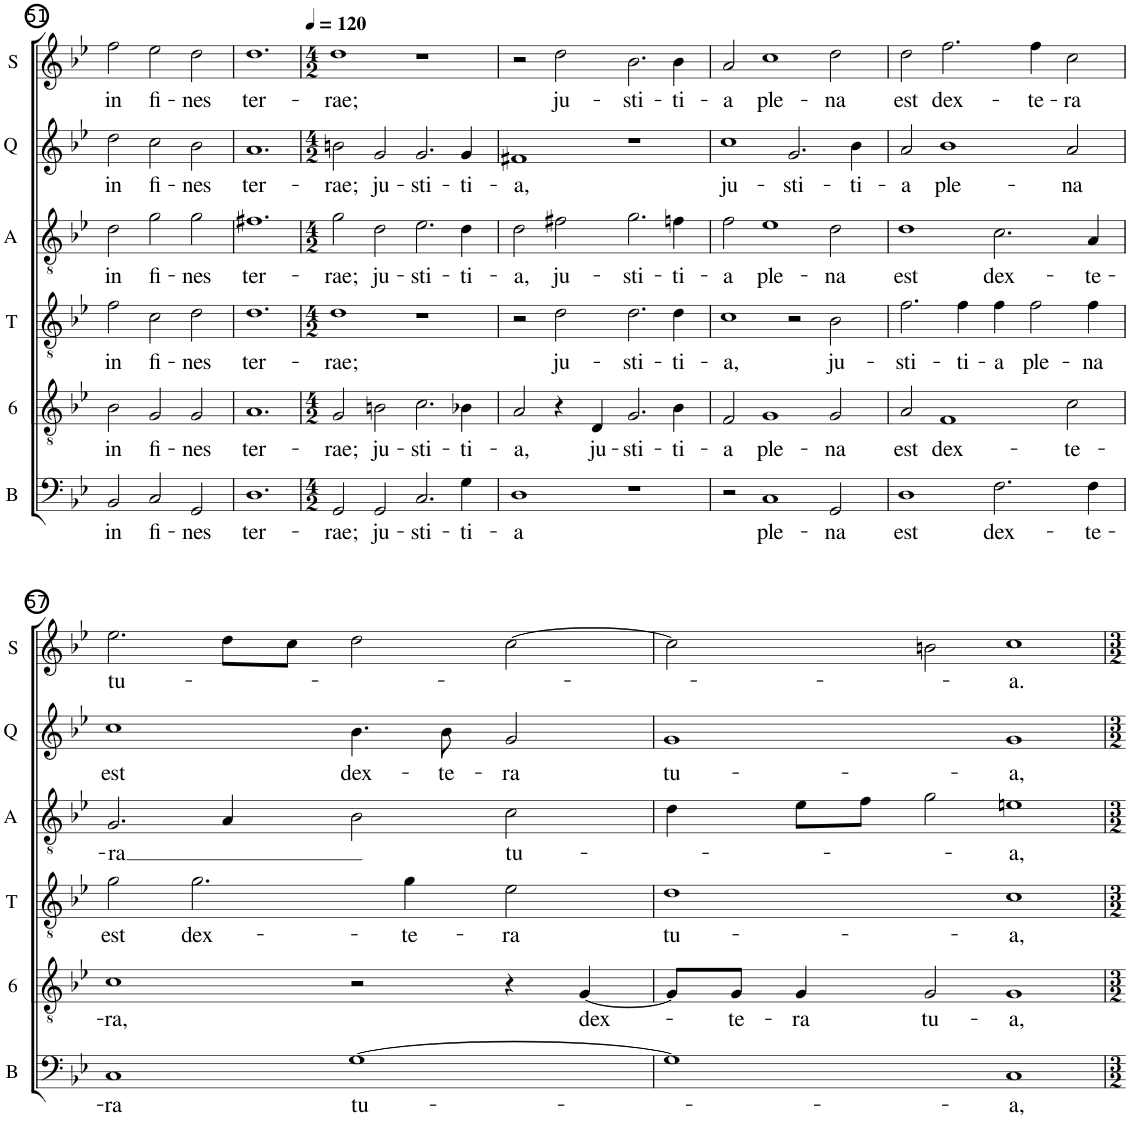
**kern	**text	**kern	**text	**kern	**text	**kern	**text	**kern	**text	**kern	**text
*part6	*part6	*part5	*part5	*part4	*part4	*part3	*part3	*part2	*part2	*part1	*part1
*staff6	*staff6	*staff5	*staff5	*staff4	*staff4	*staff3	*staff3	*staff2	*staff2	*staff1	*staff1
*I"Bass	*	*I"Sexto	*	*I"Tenor	*	*I"Alto	*	*I"Quinto	*	*I"Soprano	*
*I'B	*	*	*	*I'T	*	*I'A	*	*I'Q	*	*I'S	*
!!LO:PB:g=z
*clefF4	*	*clefGv2	*	*clefGv2	*	*clefGv2	*	*clefG2	*	*clefG2	*
*k[b-e-]	*	*k[b-e-]	*	*k[b-e-]	*	*k[b-e-]	*	*k[b-e-]	*	*k[b-e-]	*
*B-:	*	*B-:	*	*B-:	*	*B-:	*	*B-:	*	*B-:	*
*M3/2	*	*M3/2	*	*M3/2	*	*M3/2	*	*M3/2	*	*M3/2	*
=51	=51	=51	=51	=51	=51	=51	=51	=51	=51	=51	=51
!	!LO:LY:b	!	!LO:LY:b	!	!LO:LY:b	!	!LO:LY:b	!	!LO:LY:b	!	!LO:LY:b
2BB-/	in	2B-\	in	2f\	in	2d\	in	2dd\	in	2ff\	in
!	!LO:LY:b	!	!LO:LY:b	!	!LO:LY:b	!	!LO:LY:b	!	!LO:LY:b	!	!LO:LY:b
2C/	fi-	2G/	fi-	2c\	fi-	2g\	fi-	2cc\	fi-	2ee-\	fi-
!	!LO:LY:b	!	!LO:LY:b	!	!LO:LY:b	!	!LO:LY:b	!	!LO:LY:b	!	!LO:LY:b
2GG/	-nes	2G/	-nes	2d\	-nes	2g\	-nes	2b-\	-nes	2dd\	-nes
=52	=52	=52	=52	=52	=52	=52	=52	=52	=52	=52	=52
!	!LO:LY:b	!	!LO:LY:b	!	!LO:LY:b	!	!LO:LY:b	!	!LO:LY:b	!	!LO:LY:b
1.D	ter-	1.A	ter-	1.d	ter-	1.f#X	ter-	1.a	ter-	1.dd	ter-
=53	=53	=53	=53	=53	=53	=53	=53	=53	=53	=53	=53
*M4/2	*	*M4/2	*	*M4/2	*	*M4/2	*	*M4/2	*	*M4/2	*
*	*	*	*	*	*	*	*	*	*	*MM120	*
!	!LO:LY:b	!	!LO:LY:b	!	!LO:LY:b	!	!LO:LY:b	!	!LO:LY:b	!	!LO:LY:b
2GG/	-rae;	2G/	-rae;	1d	-rae;	2g\	-rae;	2bn\	-rae;	1dd	-rae;
!	!LO:LY:b	!	!LO:LY:b	!	!	!	!LO:LY:b	!	!LO:LY:b	!	!
2GG/	ju-	2Bn\	ju-	.	.	2d\	ju-	2g/	ju-	.	.
!	!LO:LY:b	!	!LO:LY:b	!	!	!	!LO:LY:b	!	!LO:LY:b	!	!
2.C/	-sti-	2.c\	-sti-	1r	.	2.e-\	-sti-	2.g/	-sti-	1r	.
!	!LO:LY:b	!	!LO:LY:b	!	!	!	!LO:LY:b	!	!LO:LY:b	!	!
4G\	-ti-	4B-X\	-ti-	.	.	4d\	-ti-	4g/	-ti-	.	.
=54	=54	=54	=54	=54	=54	=54	=54	=54	=54	=54	=54
!	!LO:LY:b	!	!LO:LY:b	!	!	!	!LO:LY:b	!	!LO:LY:b	!	!
1D	-a	2A/	-a,	2r	.	2d\	-a,	1f#X	-a,	2r	.
!	!	!	!	!	!LO:LY:b	!	!LO:LY:b	!	!	!	!LO:LY:b
.	.	4r	.	2d\	ju-	2f#X\	ju-	.	.	2dd\	ju-
!	!	!	!LO:LY:b	!	!	!	!	!	!	!	!
.	.	4D/	ju-	.	.	.	.	.	.	.	.
!	!	!	!LO:LY:b	!	!LO:LY:b	!	!LO:LY:b	!	!	!	!LO:LY:b
1r	.	2.G/	-sti-	2.d\	-sti-	2.g\	-sti-	1r	.	2.b-\	-sti-
!	!	!	!LO:LY:b	!	!LO:LY:b	!	!LO:LY:b	!	!	!	!LO:LY:b
.	.	4B-\	-ti-	4d\	-ti-	4fn\	-ti-	.	.	4b-\	-ti-
=55	=55	=55	=55	=55	=55	=55	=55	=55	=55	=55	=55
!	!	!	!LO:LY:b	!	!LO:LY:b	!	!LO:LY:b	!	!LO:LY:b	!	!LO:LY:b
2r	.	2F/	-a	1c	-a,	2f\	-a	1cc	ju-	2a/	-a
!	!LO:LY:b	!	!LO:LY:b	!	!	!	!LO:LY:b	!	!	!	!LO:LY:b
1C	ple-	1G	ple-	.	.	1e-	ple-	.	.	1cc	ple-
!	!	!	!	!	!	!	!	!	!LO:LY:b	!	!
.	.	.	.	2r	.	.	.	2.g/	-sti-	.	.
!	!LO:LY:b	!	!LO:LY:b	!	!LO:LY:b	!	!LO:LY:b	!	!	!	!LO:LY:b
2GG/	-na	2G/	-na	2B-\	ju-	2d\	-na	.	.	2dd\	-na
!	!	!	!	!	!	!	!	!	!LO:LY:b	!	!
.	.	.	.	.	.	.	.	4b-\	-ti-	.	.
=56	=56	=56	=56	=56	=56	=56	=56	=56	=56	=56	=56
!	!LO:LY:b	!	!LO:LY:b	!	!LO:LY:b	!	!LO:LY:b	!	!LO:LY:b	!	!LO:LY:b
1D	est	2A/	est	2.f\	-sti-	1d	est	2a/	-a	2dd\	est
!	!	!	!LO:LY:b	!	!	!	!	!	!LO:LY:b	!	!LO:LY:b
.	.	1F	dex-	.	.	.	.	1b-	ple-	2.ff\	dex-
!	!	!	!	!	!LO:LY:b	!	!	!	!	!	!
.	.	.	.	4f\	-ti-	.	.	.	.	.	.
!	!LO:LY:b	!	!	!	!LO:LY:b	!	!LO:LY:b	!	!	!	!
2.F\	dex-	.	.	4f\	-a	2.c\	dex-	.	.	.	.
!	!	!	!	!	!LO:LY:b	!	!	!	!	!	!LO:LY:b
.	.	.	.	2f\	ple-	.	.	.	.	4ff\	-te-
!	!	!	!LO:LY:b	!	!	!	!	!	!LO:LY:b	!	!LO:LY:b
.	.	2c\	-te-	.	.	.	.	2a/	-na	2cc\	-ra
!	!LO:LY:b	!	!	!	!LO:LY:b	!	!LO:LY:b	!	!	!	!
4F\	-te-	.	.	4f\	-na	4A/	-te-	.	.	.	.
!!LO:LB:g=z
=57	=57	=57	=57	=57	=57	=57	=57	=57	=57	=57	=57
!	!LO:LY:b	!	!LO:LY:b	!	!LO:LY:b	!	!LO:LY:b	!	!LO:LY:b	!	!LO:LY:b
1C	-ra	1c	-ra,	2g\	est	2.G/	-ra	1cc	est	2.ee-\	tu-
!	!	!	!	!	!LO:LY:b	!	!	!	!	!	!
.	.	.	.	2.g\	dex-	.	.	.	.	.	.
.	.	.	.	.	.	4A/	.	.	.	8dd\L	.
.	.	.	.	.	.	.	.	.	.	8cc\J	.
!	!LO:LY:b	!	!	!	!	!	!	!	!LO:LY:b	!	!
[1G	tu-	2r	.	.	.	2B-\	.	4.b-\	dex-	2dd\	.
!	!	!	!	!	!LO:LY:b	!	!	!	!	!	!
.	.	.	.	4g\	-te-	.	.	.	.	.	.
!	!	!	!	!	!	!	!	!	!LO:LY:b	!	!
.	.	.	.	.	.	.	.	8b-\	-te-	.	.
!	!	!	!	!	!LO:LY:b	!	!LO:LY:b	!	!LO:LY:b	!	!
.	.	4r	.	2e-\	-ra	2c\	tu-	2g/	-ra	[2cc\	.
!	!	!	!LO:LY:b	!	!	!	!	!	!	!	!
.	.	[4G/	dex-	.	.	.	.	.	.	.	.
=58	=58	=58	=58	=58	=58	=58	=58	=58	=58	=58	=58
!	!	!	!	!	!LO:LY:b	!	!	!	!LO:LY:b	!	!
1G]	.	8G/L]	.	1d	tu-	4d\	.	1g	tu-	2cc\]	.
!	!	!	!LO:LY:b	!	!	!	!	!	!	!	!
.	.	8G/J	-te-	.	.	.	.	.	.	.	.
!	!	!	!LO:LY:b	!	!	!	!	!	!	!	!
.	.	4G/	-ra	.	.	8e-\L	.	.	.	.	.
.	.	.	.	.	.	8f\J	.	.	.	.	.
!	!	!	!LO:LY:b	!	!	!	!	!	!	!	!
.	.	2G/	tu-	.	.	2g\	.	.	.	2bn\	.
!	!LO:LY:b	!	!LO:LY:b	!	!LO:LY:b	!	!LO:LY:b	!	!LO:LY:b	!	!LO:LY:b
1C	-a,	1G	-a,	1c	-a,	1en	-a,	1g	-a,	1cc	-a.
=	=	=	=	=	=	=	=	=	=	=	=
*-	*-	*-	*-	*-	*-	*-	*-	*-	*-	*-	*-
